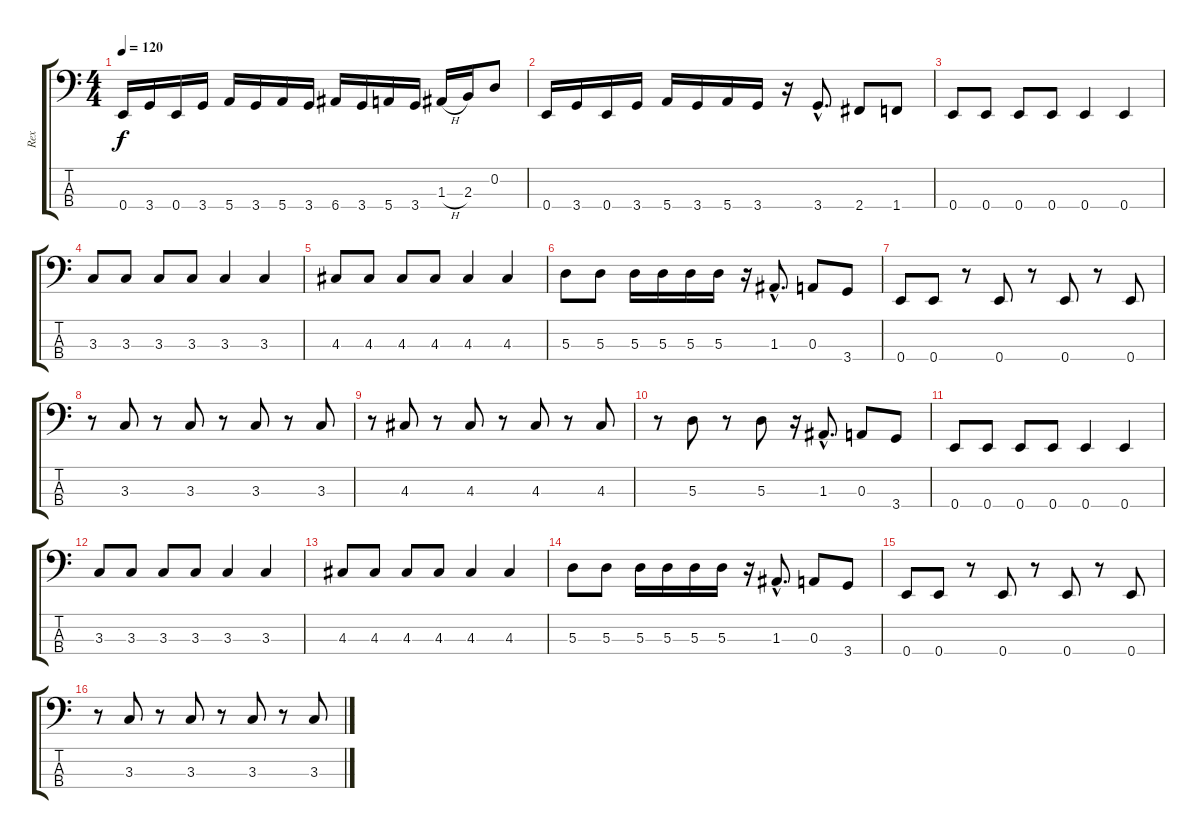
\track ("Rex" "Rex") {instrument electricbasspick}
\staff {score tabs}
\tuning (G2 D2 A1 E1) {hide}
\ts (4 4)
\tempo 120
\clef f4
\ks c
0.4.16{dy f} 3.4.16 0.4.16 3.4.16 5.4.16 3.4.16 5.4.16 3.4.16 6.4.16 3.4.16 5.4.16 3.4.16 1.3{h}.16 2.3.16 0.2.8 |
0.4.16 3.4.16 0.4.16 3.4.16 5.4.16 3.4.16 5.4.16 3.4.16 r.16 3.4{hac}.8{d} 2.4.8 1.4.8 |
0.4.8 0.4.8 0.4.8 0.4.8 0.4.4 0.4.4 |
3.3.8 3.3.8 3.3.8 3.3.8 3.3.4 3.3.4 |
4.3.8 4.3.8 4.3.8 4.3.8 4.3.4 4.3.4 |
5.3.8 5.3.8 5.3.16 5.3.16 5.3.16 5.3.16 r.16 1.3{hac}.8{d} 0.3.8 3.4.8 |
0.4.8 0.4.8 r.8 0.4.8 r.8 0.4.8 r.8 0.4.8 |
r.8 3.3.8 r.8 3.3.8 r.8 3.3.8 r.8 3.3.8 |
r.8 4.3.8 r.8 4.3.8 r.8 4.3.8 r.8 4.3.8 |
r.8 5.3.8 r.8 5.3.8 r.16 1.3{hac}.8{d} 0.3.8 3.4.8 |
0.4.8 0.4.8 0.4.8 0.4.8 0.4.4 0.4.4 |
3.3.8 3.3.8 3.3.8 3.3.8 3.3.4 3.3.4 |
4.3.8 4.3.8 4.3.8 4.3.8 4.3.4 4.3.4 |
5.3.8 5.3.8 5.3.16 5.3.16 5.3.16 5.3.16 r.16 1.3{hac}.8{d} 0.3.8 3.4.8 |
0.4.8 0.4.8 r.8 0.4.8 r.8 0.4.8 r.8 0.4.8 |
r.8 3.3.8 r.8 3.3.8 r.8 3.3.8 r.8 3.3.8
